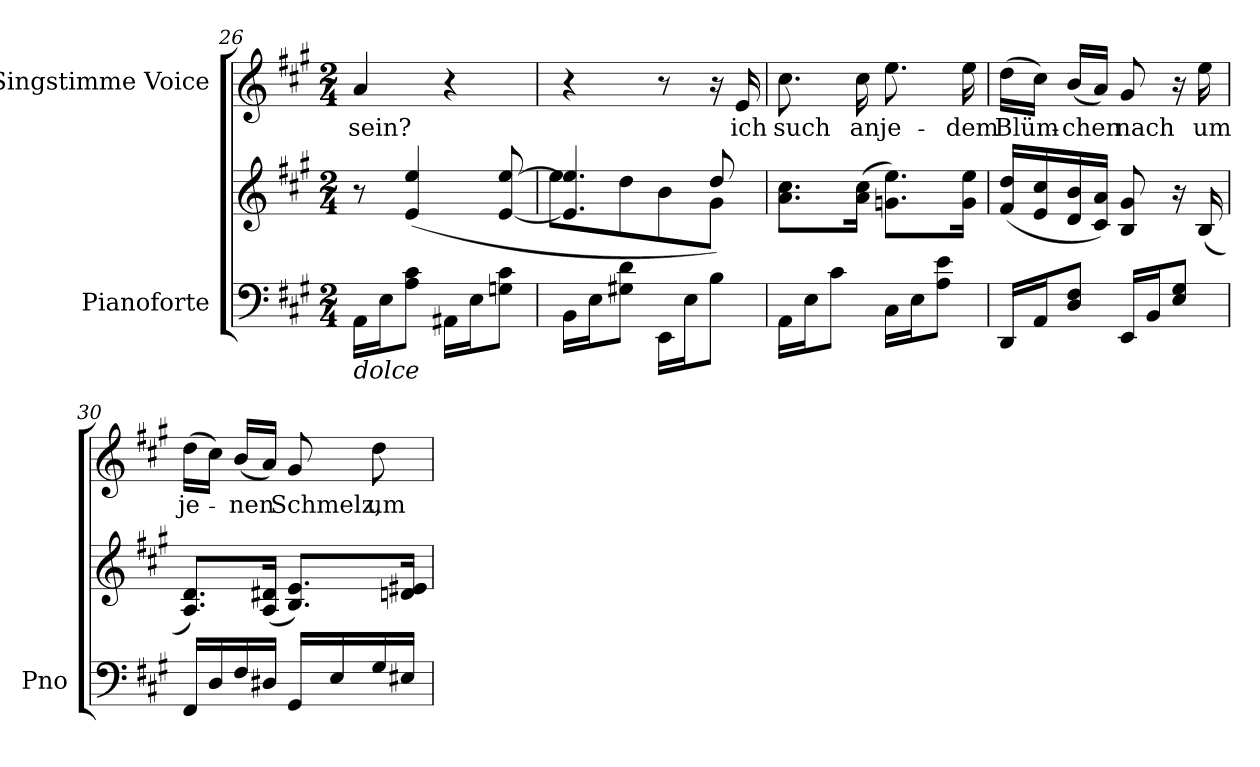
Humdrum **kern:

**kern	**kern	**kern	**text
*part2	*part2	*part1	*part1
*staff3	*staff2	*staff1	*staff1
*I"Pianoforte	*	*I"Singstimme Voice	*
*I'Pno	*	*	*
!!LO:PB:g=z
*clefF4	*clefG2	*clefG2	*
*k[f#c#g#]	*k[f#c#g#]	*k[f#c#g#]	*
*M2/4	*M2/4	*M2/4	*
=26	=26	=26	=26
!LO:TX:b:i:t=dolce	!	!	!
!	!	!	!LO:LY:b
16AA\LL	8r	4a/	sein?
16E\J	.	.	.
8A\ 8c#\J	(4e/ 4ee/	.	.
16AA#X\LL	.	4r	.
16E\J	.	.	.
8Gn\ 8c#\J	[<8e/ [8ee/	.	.
=27	=27	=27	=27
*	*^	*	*
16BB\LL	4.e/] 4.ee/]	8ee\L	4r	.
16E\J	.	.	.	.
8G#X\ 8d\J	.	8dd\	.	.
16EE\LL	.	8b\	8r	.
16E\J	.	.	.	.
8B\J	8dd/)	8g#\J	16r	.
!	!	!	!	!LO:LY:b
.	.	.	16e/	ich
*	*v	*v	*	*
=28	=28	=28	=28
!	!	!	!LO:LY:b
16AA\LL	8.a\ 8.cc#\L	8.cc#\	such
16E\J	.	.	.
8c#\J	.	.	.
!	!	!	!LO:LY:b
.	(16a\ 16cc#\Jk	16cc#\	an
!	!	!	!LO:LY:b
16C#\LL	8.gn\ 8.ee\L)	8.ee\	je-
16E\J	.	.	.
8A\ 8e\J	.	.	.
!	!	!	!LO:LY:b
.	16g\ 16ee\Jk	16ee\	-dem
=29	=29	=29	=29
!	!	!	!LO:LY:b
16DD/LL	(16f#/ 16dd/LL	(16dd\LL	Blüm-
16AA/J	16e/ 16cc#/	16cc#\JJ)	.
!	!	!	!LO:LY:b
8D/ 8F#/J	16d/ 16b/	(16b/LL	-chen
.	16c#/ 16a/JJ)	16a/JJ)	.
!	!	!	!LO:LY:b
16EE/LL	8B/ 8g#/	8g#/	nach
16BB/J	.	.	.
8E/ 8G#/J	16r	16r	.
!	!	!	!LO:LY:b
.	(16B/	16ee\	um
!!LO:LB:g=z
=30	=30	=30	=30
!	!	!	!LO:LY:b
16FF#/LL	8.A/ 8.d/L)	(16dd\LL	je-
16D/	.	16cc#\JJ)	.
!	!	!	!LO:LY:b
16F#/	.	(16b/LL	-nen
16D#X/JJ	(16A/ 16d#X/Jk	16a/JJ)	.
!	!	!	!LO:LY:b
16GG#/LL	8.B/ 8.e/L)	8g#/	Schmelz,
16E/	.	.	.
!	!	!	!LO:LY:b
16G#/	.	8dd\	um
16E#X/JJ	16dn/ 16e#X/Jk	.	.
=	=	=	=
*-	*-	*-	*-
